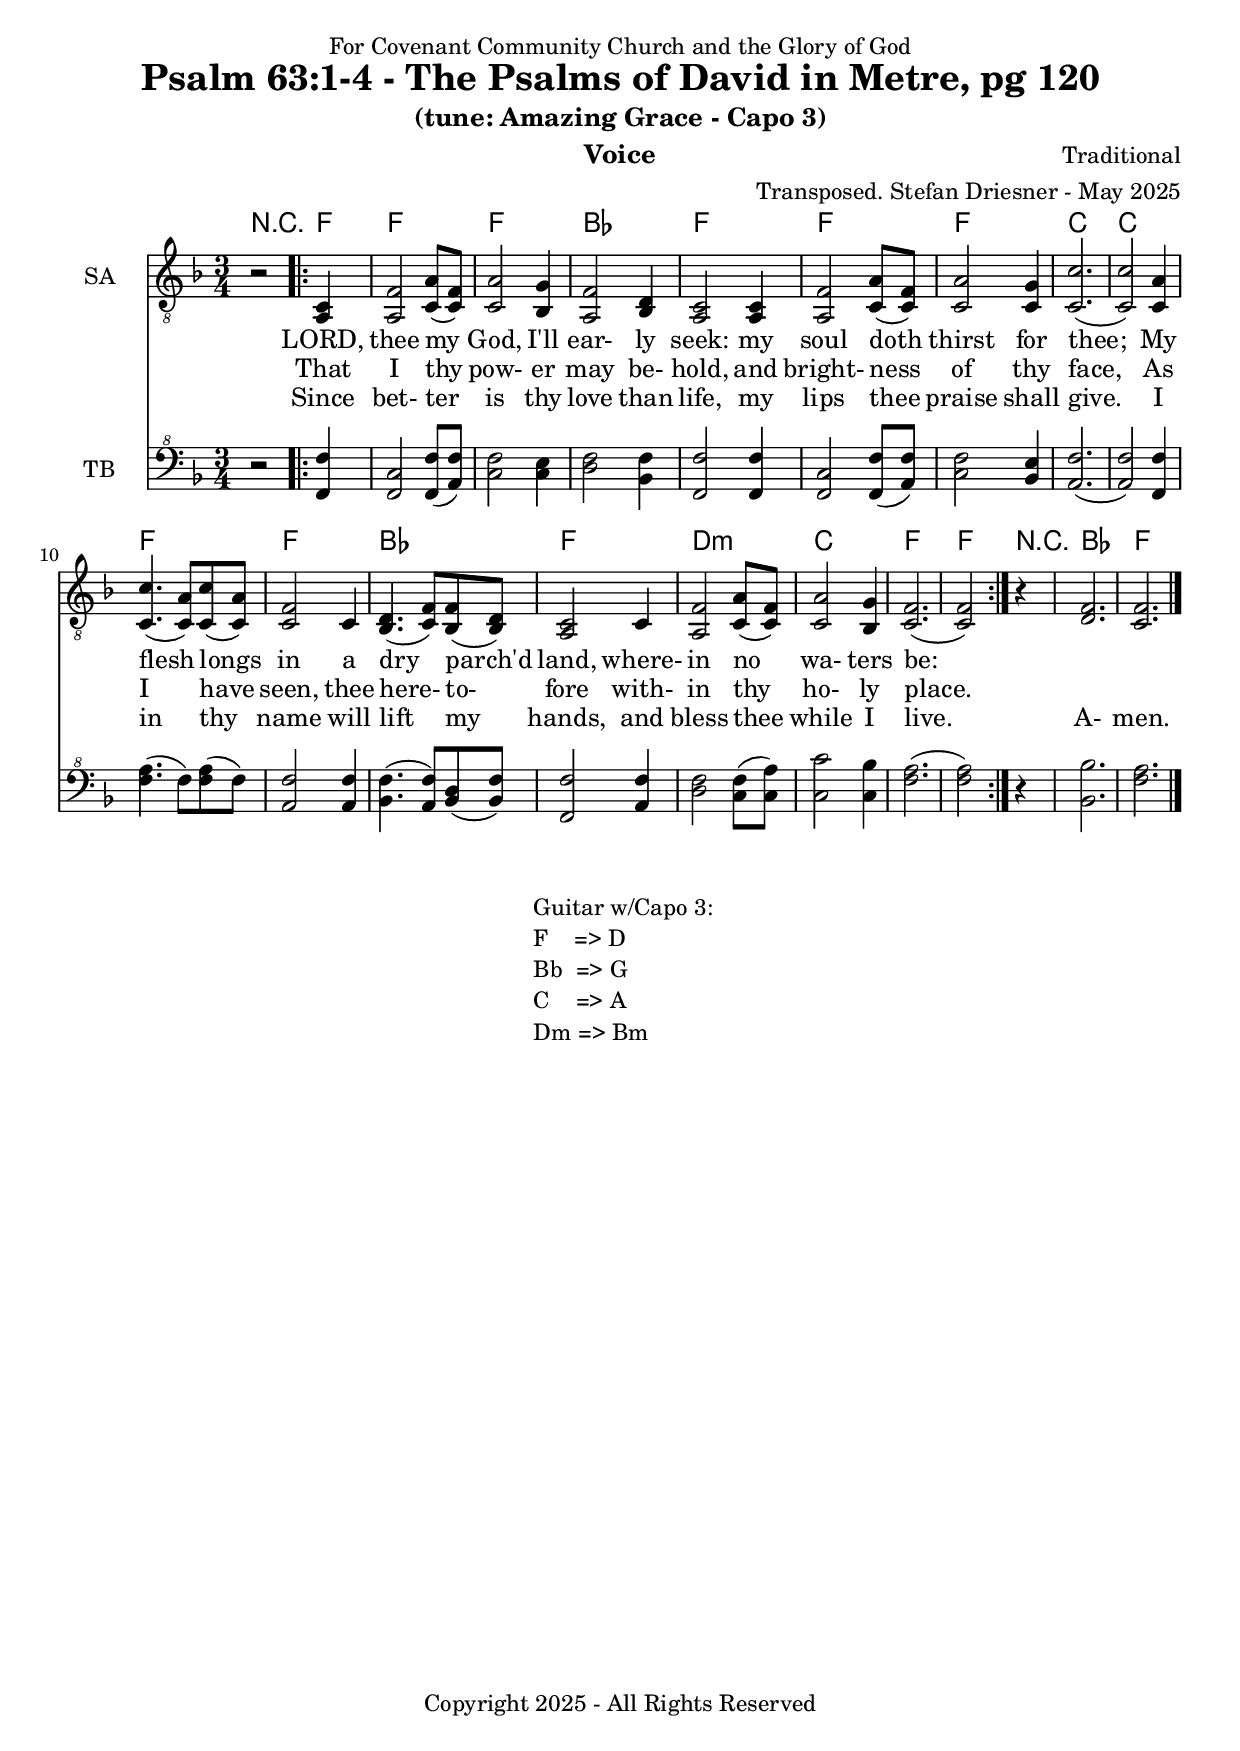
\version "2.24.1"
\language "english"

% force .mid extension for MIDI file output
#(ly:set-option 'midi-extension "mid")

\header {
  dedication = "For Covenant Community Church and the Glory of God"
  title = "Psalm 63:1-4 - The Psalms of David in Metre, pg 120"
  subtitle = "(tune: Amazing Grace - Capo 3)"
  instrument = "Voice"
  composer = "Traditional"
  arranger = "Transposed. Stefan Driesner - May 2025"
  meter = ""
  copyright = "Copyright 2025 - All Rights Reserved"
}

global = {
  \key f \major
  \numericTimeSignature
  \time 3/4
}

versesVoiceOne = \lyricmode {
  % Verse 1
  LORD, thee my God, I'll ear- ly seek:
  my soul doth thirst for thee;
  My flesh longs in a dry parch'd land,
  where- in no wa- ters be:
}

versesVoiceTwo = \lyricmode {
  % Verse 2
  That I thy pow- er may be- hold,
  and bright- ness of thy face,
  As I have seen, thee here- to- fore
  with- in thy ho- ly place.
}

versesVoiceThree = \lyricmode {
  % Verse 3-4
  Since bet- ter is thy love than life,
  my lips thee praise shall give.
  I in thy name will lift my hands,
  and bless thee while I live.
  A- men.
}

SAVoice = \relative c {
  \global
  \dynamicUp
  % Music follows here.
  {
    r2
    \repeat volta 2
    {
      <a  c  >4 |
      % Verse 1
      <a   f' >2 <c  a' >8( <c  f>8)  | < c  a'>2 <bf g' >4  | <a f' >2 <bf d>4 | <a  c>2 <a  c>4 |
      <a   f' >2 <c  a' >8( <c  f>8)  | < c  a'>2 <c g' >4   | <c  c'>2.( | <c  c'>2 ) <c a' >4 |
      <c c'>4.(<c a'>8) <c c'>8(<c a'>8) | <c f >2 <c>4  | <bf d>4.(<c  f>8) <bf f'>8(<bf d>8) |
      <a c>2 <c>4 | <a   f' >2 <c  a' >8( <c  f>8)  | < c  a'>2 <bf g' >4  | <c f>2.( <c f>2 )
    }
  }
  r4 <d  f  >2. <c  f  >2.
  \bar "|."
}

TBVoice = \relative {
  \global
  \dynamicUp
  % Music follows here.
  {
    r2
    \repeat volta 2
    {
      <f  f'  >4 |
      % Verse 1
      <f c'>2 <f  f' >8( <a  f'>8)  | < c  f>2 < c e >4  | <d f >2 <bf f'>4 | <f  f'>2 <f  f'>4 |
      <f   c' >2 <f  f' >8( <a  f'>8)  | < c  f>2 <bf e >4   | <a  f'>2.( | <a  f'>2 ) <f f' >4 |
      <f' a>4.(<f>8) <f a>8(<f>8) | \relative c' <a f' >2 \relative c' <a f'>4  | \relative c' <bf f'>4.( \relative c' <a  f'>8) \relative c' <bf d>8(\relative c' <bf f'>8) |
      \relative c <f f'>2 \relative c' <a f'>4 | \relative c' <d f >2 \relative c' <c  f >8( \relative c' <c  a'>8)  | \relative c' < c  c'>2 \relative c' <c bf' >4  | \relative c' <f a>2.( \relative c' <f a>2 )
    }
  }
  r4 <bf,  bf'  >2. <f'  a  >2.
  \bar "|."
}

%Chords = \new ChordNames {
%  \chordmode {
%    r2 <d>4 <d>2. <d>2. <g>2. <d>2.
%    <d>2. <d>2. <a>2. <a>2.
%    <d>2. <d>2. <g>2. <d>2.
%    b2.:m <a>2. <d>2. <d>2
%    r4 <g>2. <d>2.
%  }
%}

Chords = \new ChordNames {
  \chordmode {
    r2 <f>4 <f>2. <f>2. <bf>2. <f>2.
    <f>2. <f>2. <c>2. <c>2.
    <f>2. <f>2. <bf>2. <f>2.
    d2.:m <c>2. <f>2. <f>2
    r4 <bf>2. <f>2.
  }
}

SAVoicePart = \new Staff \with {
  instrumentName = "SA"
  midiInstrument = "Voice Oohs"
} { \clef "treble_8" \SAVoice }
\addlyrics { \versesVoiceOne }
\addlyrics { \versesVoiceTwo }
\addlyrics { \versesVoiceThree }

TBVoicePart = \new Staff \with {
  instrumentName = "TB"
  midiInstrument = "Voice Oohs"
} { \clef "bass^8" \TBVoice }

\score {
  <<
    \Chords
    \SAVoicePart
    \TBVoicePart
  >>
  \layout { }
  \midi {
    \context {
      \Score
      tempoWholesPerMinute = #(ly:make-moment 100 4)
    }
  }
}

\markup {
  \fill-line {
    {
      \column {
        \left-align {
	" Guitar w/Capo 3:"
	" F    => D"
	" Bb  => G"
	" C    => A"
	" Dm => Bm"
        }
      }
    }
  }
}
